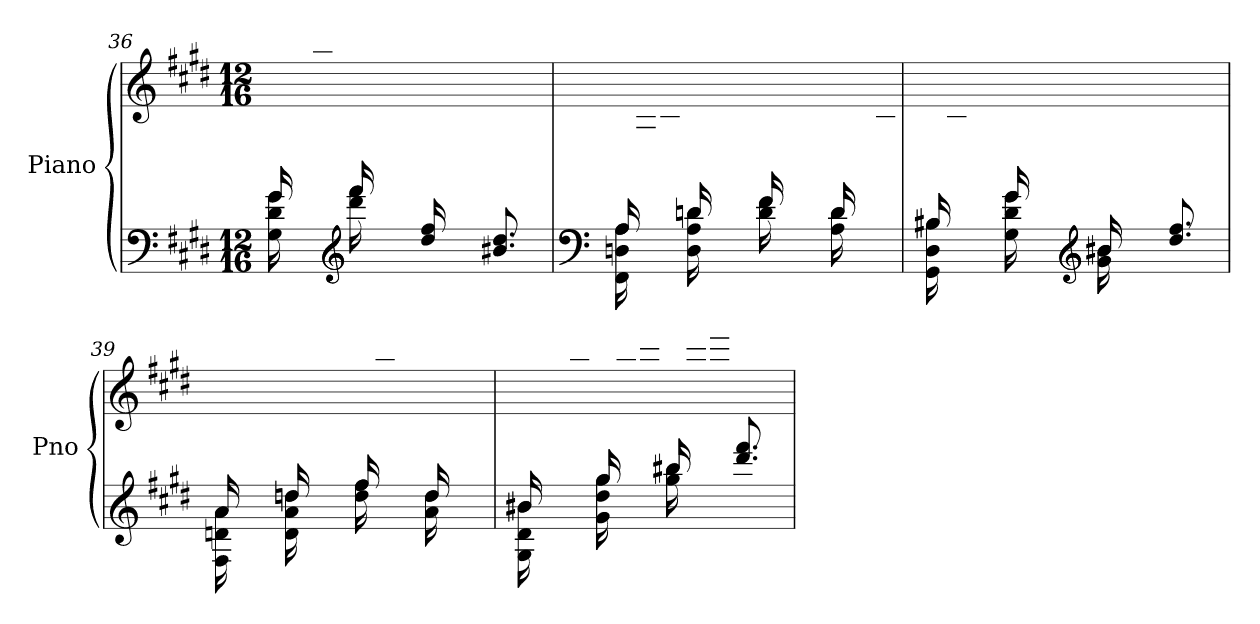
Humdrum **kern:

**kern	**kern
*part1	*part1
*staff2	*staff1
*I"Piano	*
*I'Pno	*
!!LO:LB:g=z
*clefF4	*clefG2
*k[f#c#g#d#]	*k[f#c#g#d#]
*M12/16	*M12/16
=36	=36
*^	*
16g#/LL	16G#\ 16d#\ 16g#\	16ryy
8ryy	16ryy	16b#X\ 16dd#\
.	16ryy	16ff#\ 16bb#X\JJ
*clefG2	*	*
16fff#/LL	16ddd#\ 16fff#\	16ryy
8ryy	16ryy	16b#\ 16dd#\
.	16ryy	16cc#\ 16ee\JJ
16dd#/ 16ff#/LL	8.ryy	16ryy
4ryy	.	16ee\ 16gg#\
.	.	16dd#\ 16ff#\JJ
.	8.b#X/ 8.dd#/	8.ryy
16ryy	.	.
=37	=37	=37
*clefF4	*	*
16A/LL	16FF#\ 16Dn\ 16A\	16ryy
8ryy	16ryy	16A\ 16dn\
.	16ryy	16c#\ 16e\JJ
16d/LL	16D\ 16A\ 16dn\	16ryy
8ryy	16ryy	16d\ 16f#\
.	16ryy	16e\ 16g#\JJ
16f#/LL	16d\ 16f#\	16ryy
8ryy	16ryy	16f#\ 16a\
.	16ryy	16e\ 16g#\JJ
16d/LL	16A\ 16d\	16ryy
8ryy	16ryy	16d\ 16f#\
.	16ryy	16c#\ 16e\JJ
=38	=38	=38
16B#X/LL	16GG#\ 16D#\ 16B#X\	16ryy
8ryy	16ryy	16B#X\ 16g#\
.	16ryy	16d#\ 16a#X\JJ
16g#/LL	16G#\ 16d#\ 16g#\	16ryy
8ryy	16ryy	16g#\ 16b#X\
.	16ryy	16a#\ 16cc#\JJ
*clefG2	*	*
16b#X/LL	16g#\ 16b#X\	16ryy
4ryy	16ryy	16b#\ 16dd#\
.	16ryy	16cc#\ 16ee\JJ
.	8.dd#/ 8.ff#/	8.ryy
16ryy	.	.
!!LO:LB:g=z
=39	=39	=39
16a/LL	16F#\ 16dn\ 16a\	16ryy
8ryy	16ryy	16a\ 16ddn\
.	16ryy	16cc#\ 16ee\JJ
16dd/LL	16d\ 16a\ 16ddn\	16ryy
8ryy	16ryy	16dd\ 16ff#\
.	16ryy	16ee\ 16gg#\JJ
16ff#/LL	16dd\ 16ff#\	16ryy
8ryy	16ryy	16ff#\ 16aa\
.	16ryy	16ee\ 16gg#\JJ
16dd/LL	16a\ 16dd\	16ryy
8ryy	16ryy	16dd\ 16ff#\
.	16ryy	16cc#\ 16ee\JJ
=40	=40	=40
16b#X/LL	16G#\ 16d#\ 16b#X\	16ryy
8ryy	16ryy	16b#X\ 16gg#\
.	16ryy	16dd#\ 16aa#X\JJ
16gg#/LL	16g#\ 16dd#\ 16gg#\	16ryy
8ryy	16ryy	16gg#\ 16bb#X\
.	16ryy	16aa#\ 16ccc#\JJ
16bb#/LL	16gg#\ 16bb#X\	16ryy
4ryy	16ryy	16bb#\ 16ddd#\
.	16ryy	16ccc#\ 16eee\JJ
.	8.ddd#/ 8.fff#/	8.ryy
16ryy	.	.
*v	*v	*
=	=
*-	*-
